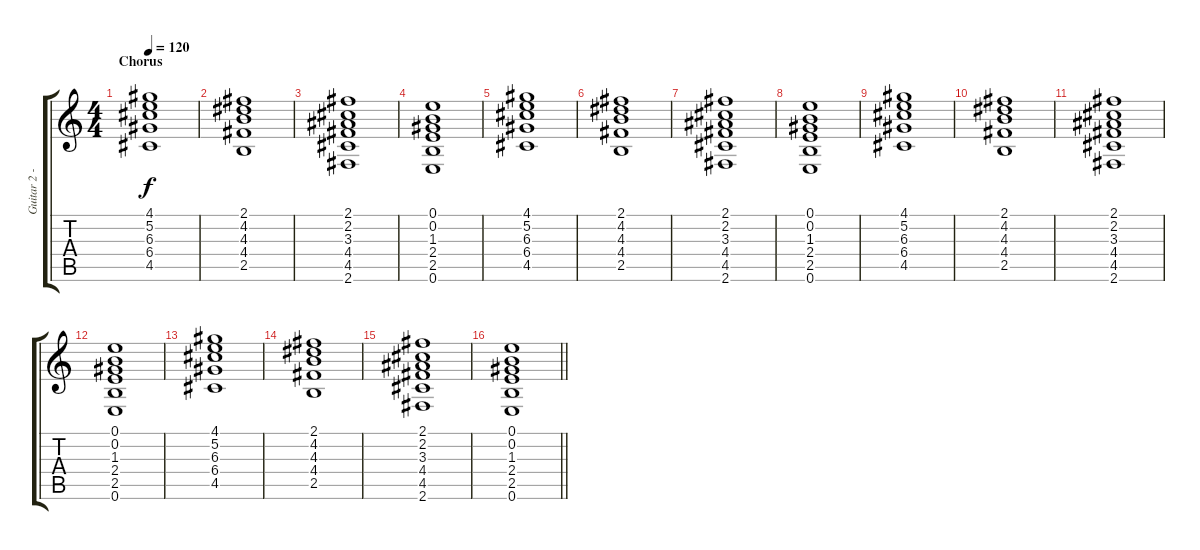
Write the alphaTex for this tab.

\track ("Guitar 2 - Clean" "Guitar 2 -") {instrument electricguitarclean}
\staff {score tabs}
\tuning (E4 B3 G3 D3 A2 E2) {hide}
\ts (4 4)
\section ("" "Chorus")
\tempo 120
\clef g2
\ks c
(4.1 5.2 6.3 6.4 4.5).1{dy f} |
(2.1 4.2 4.3 4.4 2.5).1 |
(2.1 2.2 3.3 4.4 4.5 2.6).1 |
(0.1 0.2 1.3 2.4 2.5 0.6).1 |
(4.1 5.2 6.3 6.4 4.5).1 |
(2.1 4.2 4.3 4.4 2.5).1 |
(2.1 2.2 3.3 4.4 4.5 2.6).1 |
(0.1 0.2 1.3 2.4 2.5 0.6).1 |
(4.1 5.2 6.3 6.4 4.5).1 |
(2.1 4.2 4.3 4.4 2.5).1 |
(2.1 2.2 3.3 4.4 4.5 2.6).1 |
(0.1 0.2 1.3 2.4 2.5 0.6).1 |
(4.1 5.2 6.3 6.4 4.5).1 |
(2.1 4.2 4.3 4.4 2.5).1 |
(2.1 2.2 3.3 4.4 4.5 2.6).1 |
\barLineRight lightlight
(0.1 0.2 1.3 2.4 2.5 0.6).1
